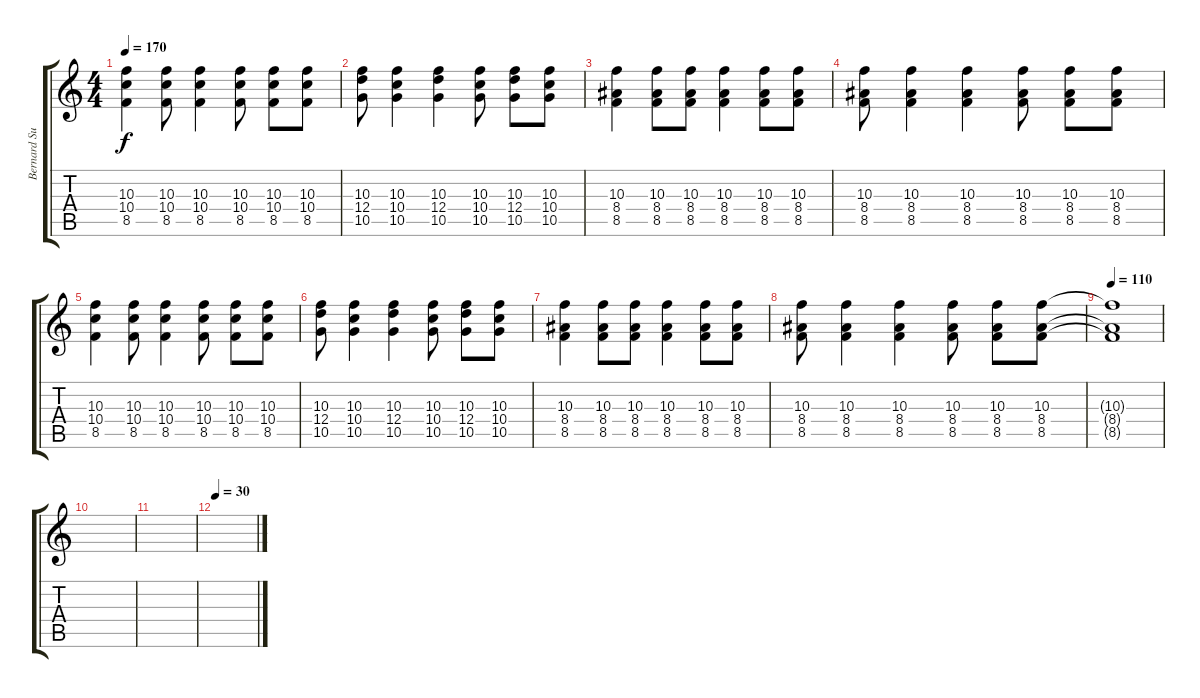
\track ("Bernard Sumner (Guitar)" "Bernard Su") {instrument overdrivenguitar}
\staff {score tabs}
\tuning (E4 B3 G3 D3 A2 E2) {hide}
\ts (4 4)
\tempo 170
\clef g2
\ks c
(10.3 10.4 8.5).4{dy f} (10.3 10.4 8.5).8 (10.3 10.4 8.5).4 (10.3 10.4 8.5).8 (10.3 10.4 8.5).8 (10.3 10.4 8.5).8 |
(10.3 12.4 10.5).8 (10.3 10.4 10.5).4 (10.3 12.4 10.5).4 (10.3 10.4 10.5).8 (10.3 12.4 10.5).8 (10.3 10.4 10.5).8 |
(10.3 8.4 8.5).4 (10.3 8.4 8.5).8 (10.3 8.4 8.5).8 (10.3 8.4 8.5).4 (10.3 8.4 8.5).8 (10.3 8.4 8.5).8 |
(10.3 8.4 8.5).8 (10.3 8.4 8.5).4 (10.3 8.4 8.5).4 (10.3 8.4 8.5).8 (10.3 8.4 8.5).8 (10.3 8.4 8.5).8 |
(10.3 10.4 8.5).4 (10.3 10.4 8.5).8 (10.3 10.4 8.5).4 (10.3 10.4 8.5).8 (10.3 10.4 8.5).8 (10.3 10.4 8.5).8 |
(10.3 12.4 10.5).8 (10.3 10.4 10.5).4 (10.3 12.4 10.5).4 (10.3 10.4 10.5).8 (10.3 12.4 10.5).8 (10.3 10.4 10.5).8 |
(10.3 8.4 8.5).4 (10.3 8.4 8.5).8 (10.3 8.4 8.5).8 (10.3 8.4 8.5).4 (10.3 8.4 8.5).8 (10.3 8.4 8.5).8 |
(10.3 8.4 8.5).8 (10.3 8.4 8.5).4 (10.3 8.4 8.5).4 (10.3 8.4 8.5).8 (10.3 8.4 8.5).8 (10.3 8.4 8.5).8 |
\tempo 110
(10.3{t} 8.4{t} 8.5{t}).1 |
|
|
\tempo 30
